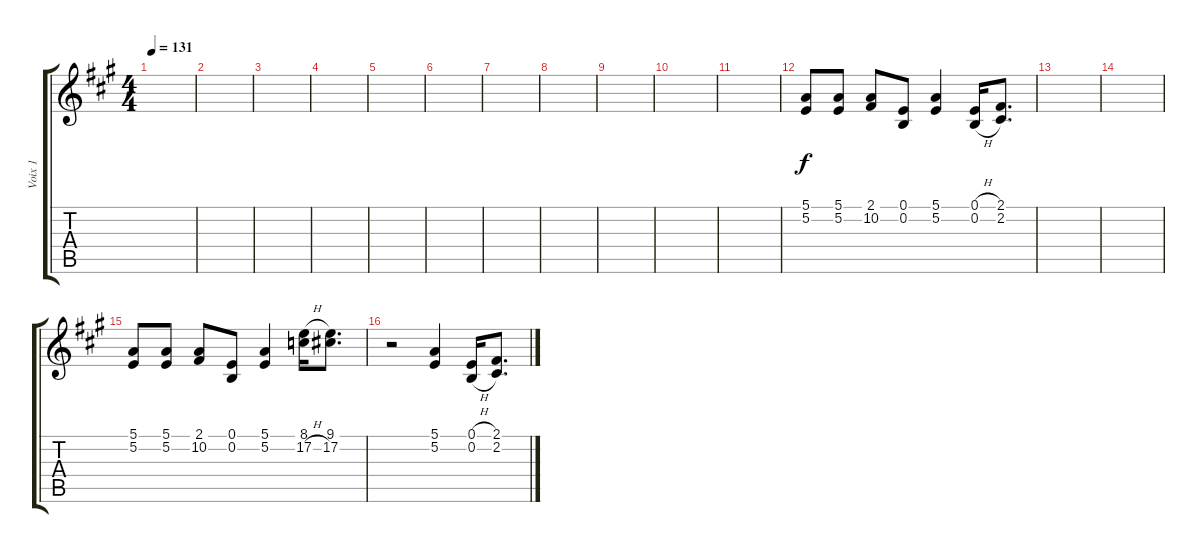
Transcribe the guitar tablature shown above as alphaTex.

\track ("Voix 1" "Voix 1") {instrument pad4choir}
\staff {score tabs}
\tuning (E4 B3 G3 D3 A2 E2) {hide}
\ts (4 4)
\tempo 131
\clef g2
\ks a
|
|
|
|
|
|
|
|
|
|
|
(5.1 5.2).8 (5.1 5.2).8 (2.1 10.2).8 (0.1 0.2).8 (5.1 5.2).4 (0.1{h} 0.2{h}).16 (2.1 2.2).8{d} |
|
|
(5.1 5.2).8 (5.1 5.2).8 (2.1 10.2).8 (0.1 0.2).8 (5.1 5.2).4 (8.1{h} 17.2{h}).16 (9.1 17.2).8{d} |
r.2 (5.1 5.2).4 (0.1{h} 0.2{h}).16 (2.1 2.2).8{d}
